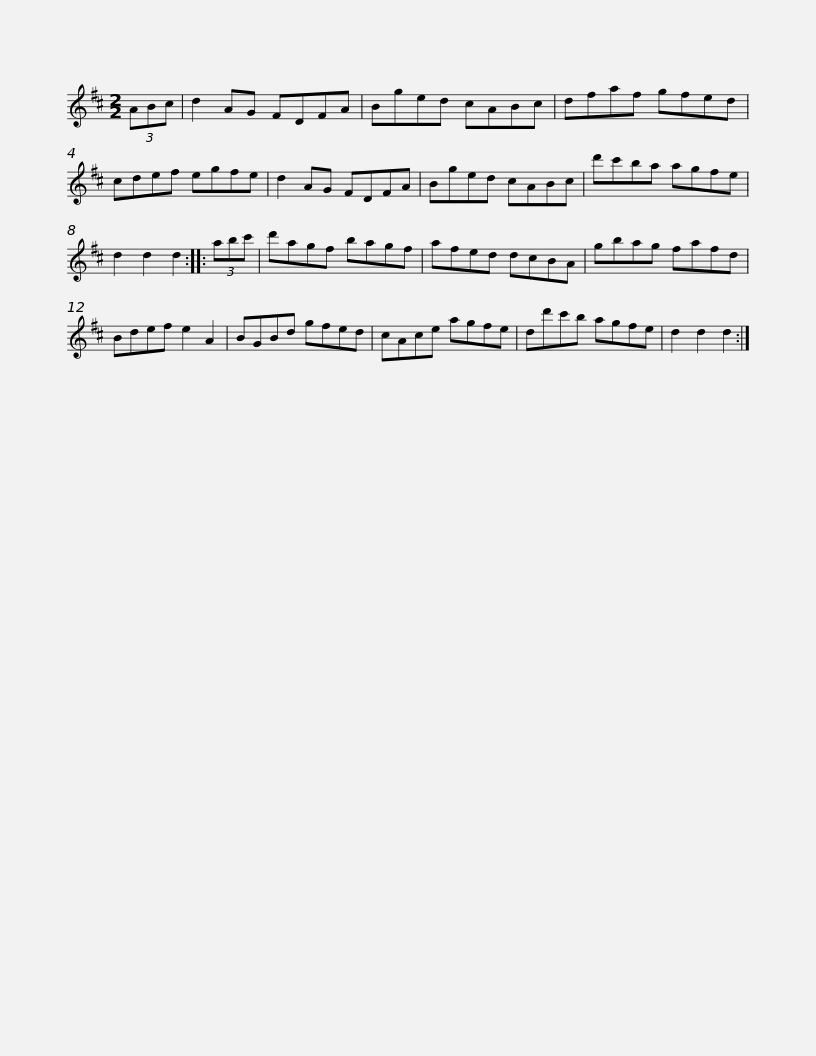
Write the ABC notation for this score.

X:1
L:1/8
M:2/2
I:linebreak $
K:D
V:1 treble
V:1
 (3ABc | d2 AG FDFA | Bged cABc | dfaf gfed | cdef egfe | %5
 d2 AG FDFA |$ Bged cABc | d'c'ba agfe | d2 d2 d2 :: (3abc' | %10
 d'agf bagf | afed dcBA |$ gbag fafd | Bdef e2 A2 | BGBd gfed | %15
 cAce agfe | dd'c'b agfe | d2 d2 d2 :| %18
